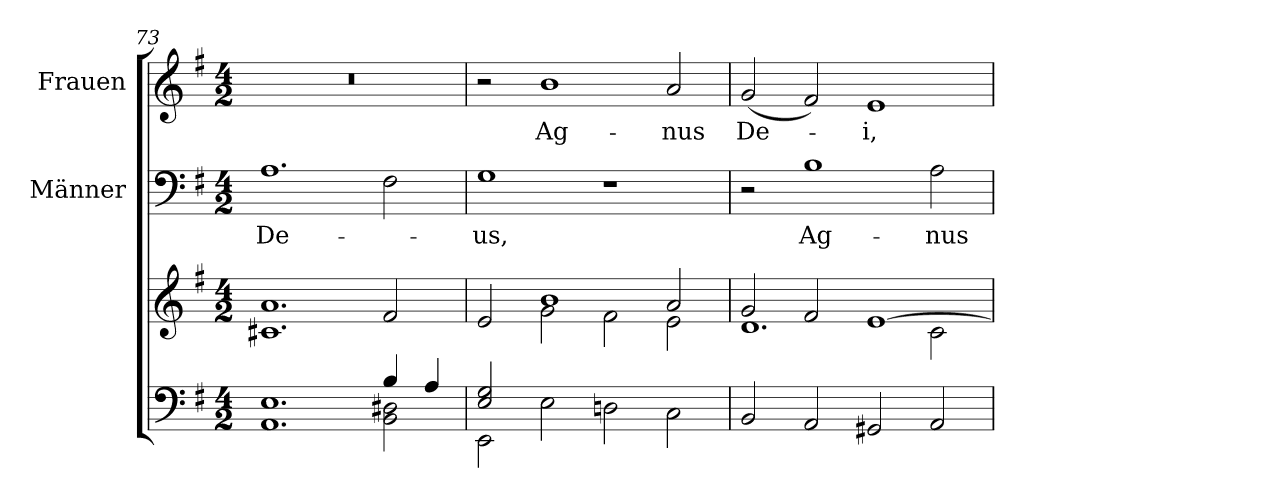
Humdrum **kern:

**kern	**kern	**kern	**text	**kern	**text
*part3	*part3	*part2	*part2	*part1	*part1
*staff4	*staff3	*staff2	*staff2	*staff1	*staff1
*	*	*I"Männer	*	*I"Frauen	*
*clefF4	*clefG2	*clefF4	*	*clefG2	*
*k[f#]	*k[f#]	*k[f#]	*	*k[f#]	*
*G:	*G:	*G:	*	*G:	*
*M4/2	*M4/2	*M4/2	*	*M4/2	*
=73	=73	=73	=73	=73	=73
*^	*	*	*	*	*
!	!	!	!	!LO:LY:b	!	!
1.E	1.AA	1.c#X 1.a	1.A	De-	0r	.
4B/	2BB\ 2D#X\	2f#/	2F#\	.	.	.
4A/	.	.	.	.	.	.
=74	=74	=74	=74	=74	=74	=74
*	*	*^	*	*	*	*
!	!	!	!	!	!LO:LY:b	!	!
2E/ 2G/	2EE\	2e/	2ryy	1G	-us,	2r	.
!	!	!	!	!	!	!	!LO:LY:b
1.ryy	2E\	1b	2g\	.	.	1b	Ag-
.	2Dn\	.	2f#\	1r	.	.	.
!	!	!	!	!	!	!	!LO:LY:b
.	2C\	2a/	2e\	.	.	2a/	-nus
=75	=75	=75	=75	=75	=75	=75	=75
!	!	!	!	!	!	!	!LO:LY:b
*v	*v	*	*	*	*	*	*
2BB/	2g/	1.d	2r	.	(<2g/	De-
!	!	!	!	!LO:LY:b	!	!
2AA/	2f#/	.	1B	Ag-	2f#/)	.
!	!	!	!	!	!	!LO:LY:b
2GG#X/	[>1e	.	.	.	1e	-i,
!	!	!	!	!LO:LY:b	!	!
2AA/	.	2c\	2A\	-nus	.	.
*	*v	*v	*	*	*	*
=	=	=	=	=	=
*-	*-	*-	*-	*-	*-
